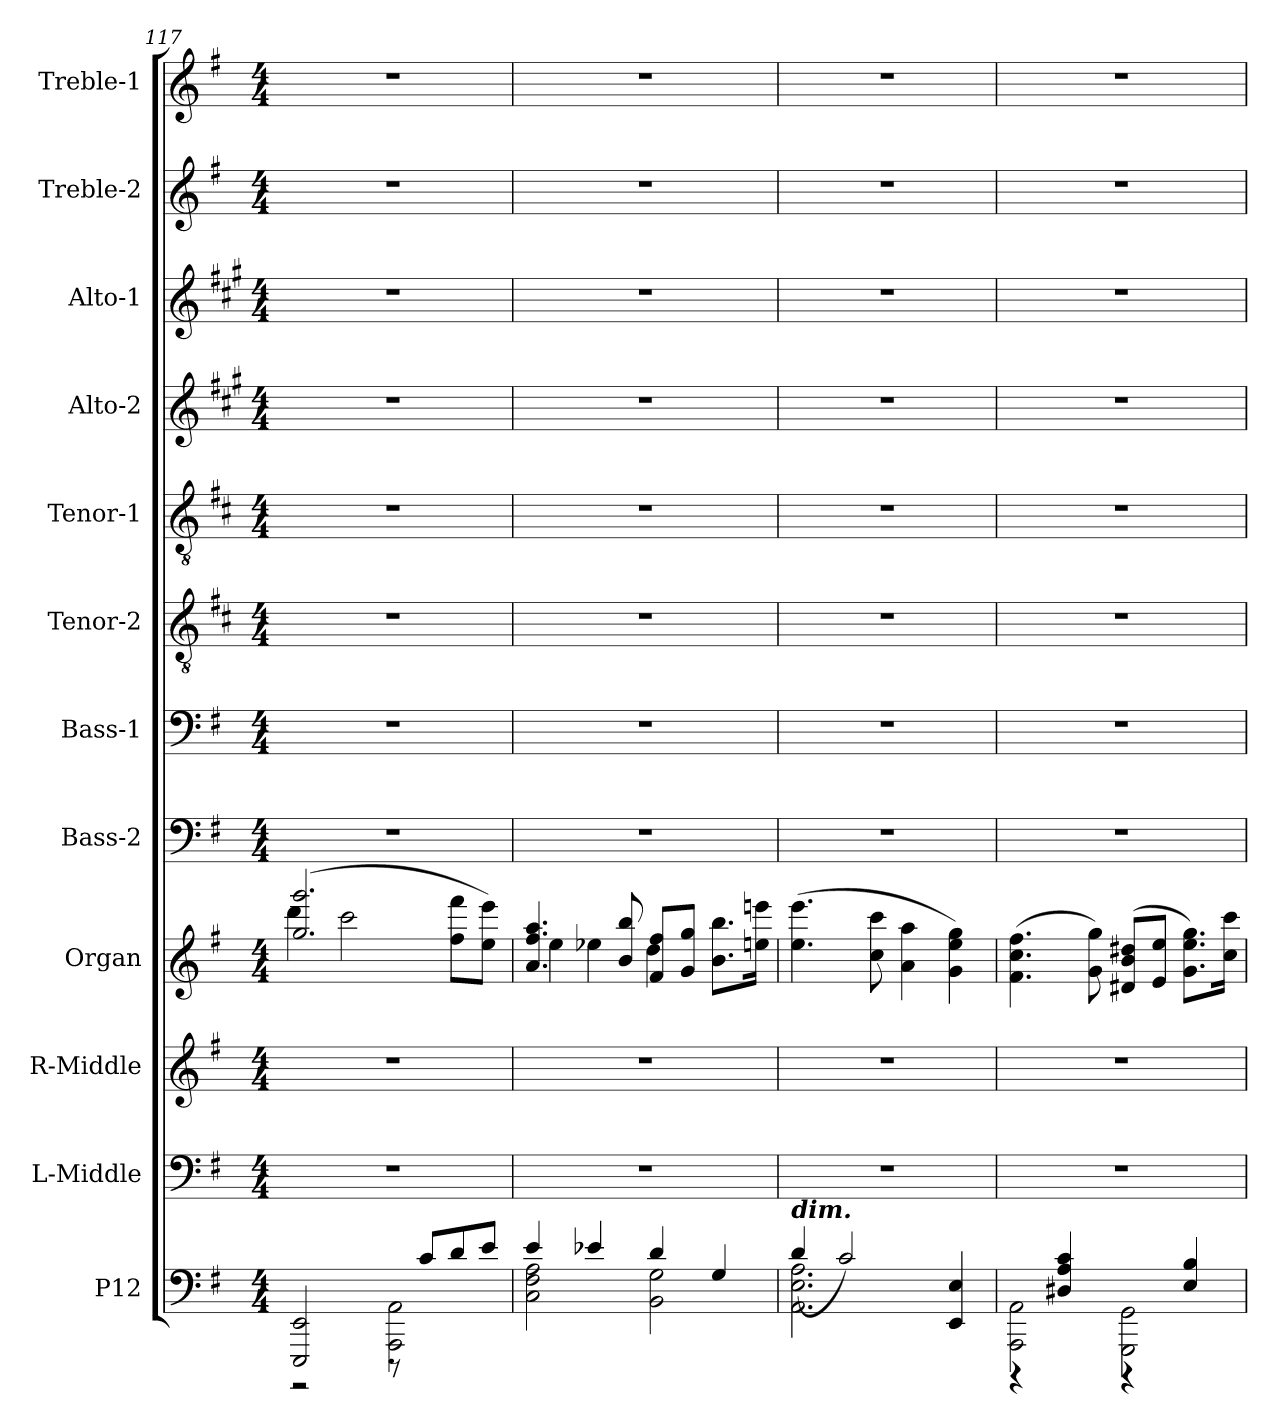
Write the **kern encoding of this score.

**kern	**kern	**kern	**kern	**kern	**kern	**kern	**kern	**kern	**kern	**kern	**kern
*part12	*part11	*part10	*part9	*part8	*part7	*part6	*part5	*part4	*part3	*part2	*part1
*staff12	*staff11	*staff10	*staff9	*staff8	*staff7	*staff6	*staff5	*staff4	*staff3	*staff2	*staff1
*I"P12	*I"L-Middle	*I"R-Middle	*I"Organ	*I"Bass-2	*I"Bass-1	*I"Tenor-2	*I"Tenor-1	*I"Alto-2	*I"Alto-1	*I"Treble-2	*I"Treble-1
*	*I'L-M	*	*I'Organ	*I'B2:	*I'B1:	*I'T2:	*I'T1:	*I'A2:	*I'A1:	*	*
*clefF4	*clefF4	*clefG2	*clefG2	*clefF4	*clefF4	*clefGv2	*clefGv2	*clefG2	*clefG2	*clefG2	*clefG2
*	*	*	*	*	*	*ITrd4c7	*ITrd4c7	*ITrd1c2	*ITrd1c2	*ITrd-7c-12	*ITrd-7c-12
*k[f#]	*k[f#]	*k[f#]	*k[f#]	*k[f#]	*k[f#]	*k[f#]	*k[f#]	*k[f#]	*k[f#]	*k[f#]	*k[f#]
*G:	*G:	*G:	*G:	*G:	*G:	*G:	*G:	*G:	*G:	*G:	*G:
*M4/4	*M4/4	*M4/4	*M4/4	*M4/4	*M4/4	*M4/4	*M4/4	*M4/4	*M4/4	*M4/4	*M4/4
=117	=117	=117	=117	=117	=117	=117	=117	=117	=117	=117	=117
*^	*	*	*^	*	*	*	*	*	*	*	*
2EEEi/ 2EEi	2r	1r	1r	(2.ggi/ 2.gggi	4dddi\	1r	1r	1r	1r	1r	1r	1r	1r
.	.	.	.	.	2ccci\	.	.	.	.	.	.	.	.
2AAAi\ 2AAi	8r	.	.	.	.	.	.	.	.	.	.	.	.
.	8ci/L	.	.	.	.	.	.	.	.	.	.	.	.
.	8di/	.	.	8ff#i\ 8fff#iL	4ryy	.	.	.	.	.	.	.	.
.	8ei/J	.	.	8eei\ 8eeeiJ)	.	.	.	.	.	.	.	.	.
=118	=118	=118	=118	=118	=118	=118	=118	=118	=118	=118	=118	=118	=118
2Ci\ 2F#i 2Ai	4ei/	1r	1r	4.ai/ 4.ff#i 4.aai	4eei\	1r	1r	1r	1r	1r	1r	1r	1r
.	4e-Xi/	.	.	.	4ee-Xi\	.	.	.	.	.	.	.	.
.	.	.	.	8bi/ 8bbi	.	.	.	.	.	.	.	.	.
2BBi\ 2Gi	4di/	.	.	8f#i/ 8ff#iL	4ddi\	.	.	.	.	.	.	.	.
.	.	.	.	8gi/ 8ggiJ	.	.	.	.	.	.	.	.	.
.	4Gi/	.	.	8.bi\ 8.bbiL	4ryy	.	.	.	.	.	.	.	.
.	.	.	.	16eeni\ 16eeeniJk	.	.	.	.	.	.	.	.	.
*	*	*	*	*v	*v	*	*	*	*	*	*	*	*
!!LO:PB:g=z
=119	=119	=119	=119	=119	=119	=119	=119	=119	=119	=119	=119	=119
!LO:TX:a:Bi:t=dim.	!	!	!	!	!	!	!	!	!	!	!	!
2.AAi\ 2.Ei 2.Ai	(4di/	1r	1r	(4.eei\ 4.eeei	1r	1r	1r	1r	1r	1r	1r	1r
.	2ci/)	.	.	.	.	.	.	.	.	.	.	.
.	.	.	.	8cci\ 8ccci	.	.	.	.	.	.	.	.
.	.	.	.	4ai\ 4aai	.	.	.	.	.	.	.	.
4EEi/ 4Ei	4ryy	.	.	4gi\ 4eei 4ggi)	.	.	.	.	.	.	.	.
=120	=120	=120	=120	=120	=120	=120	=120	=120	=120	=120	=120	=120
2AAAi\ 2AAi	4r	1r	1r	(4.f#i\ 4.cci 4.ff#i	1r	1r	1r	1r	1r	1r	1r	1r
.	4D#Xi/ 4Ai 4ci	.	.	.	.	.	.	.	.	.	.	.
.	.	.	.	8gi\ 8ggi)	.	.	.	.	.	.	.	.
2GGGi\ 2GGi	4r	.	.	(8d#Xi/ 8bi 8dd#XiL	.	.	.	.	.	.	.	.
.	.	.	.	8ei/ 8eeiJ	.	.	.	.	.	.	.	.
.	4Ei/ 4Bi	.	.	8.gi\ 8.eei 8.ggiL)	.	.	.	.	.	.	.	.
.	.	.	.	16cci\ 16ccciJk	.	.	.	.	.	.	.	.
*v	*v	*	*	*	*	*	*	*	*	*	*	*
=	=	=	=	=	=	=	=	=	=	=	=
*-	*-	*-	*-	*-	*-	*-	*-	*-	*-	*-	*-
